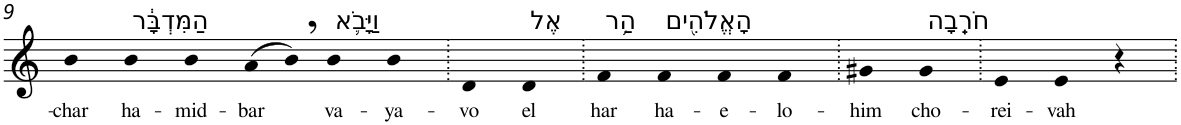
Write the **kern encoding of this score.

**kern	**text
*part1	*part1
*staff1	*staff1
*I"Piano	*
*I'Pno	*
!!LO:PB:g=z
*clefG2	*
*k[]	*
=9	=9
!	!LO:LY:b
4b	-char
!LO:TX:a:t=הַמִּדְבָּ֔ר	!
!	!LO:LY:b
4b	ha-
!	!LO:LY:b
4b	-mid-
!	!LO:LY:b
(>8a	-bar
8b,)	.
!LO:TX:a:t=וַיָּבֹ֛א	!
!	!LO:LY:b
4b	va-
!	!LO:LY:b
4b	-ya-
=10.	=10.
!	!LO:LY:b
4d	-vo
!LO:TX:a:t=אֶל	!
!	!LO:LY:b
4d	el
=11.	=11.
!LO:TX:a:t=הַ֥ר	!
!	!LO:LY:b
4f	har
!LO:TX:a:t=הָאֱלֹהִ֖ים	!
!	!LO:LY:b
4f	ha-
!	!LO:LY:b
4f	-e-
!	!LO:LY:b
4f	-lo-
=12.	=12.
!	!LO:LY:b
4g#X	-him
!LO:TX:a:t=חֹרֵֽבָה	!
!	!LO:LY:b
4g#	cho-
=13.	=13.
!	!LO:LY:b
4e	-rei-
!	!LO:LY:b
4e	-vah
4r	.
=.	=.
*-	*-
